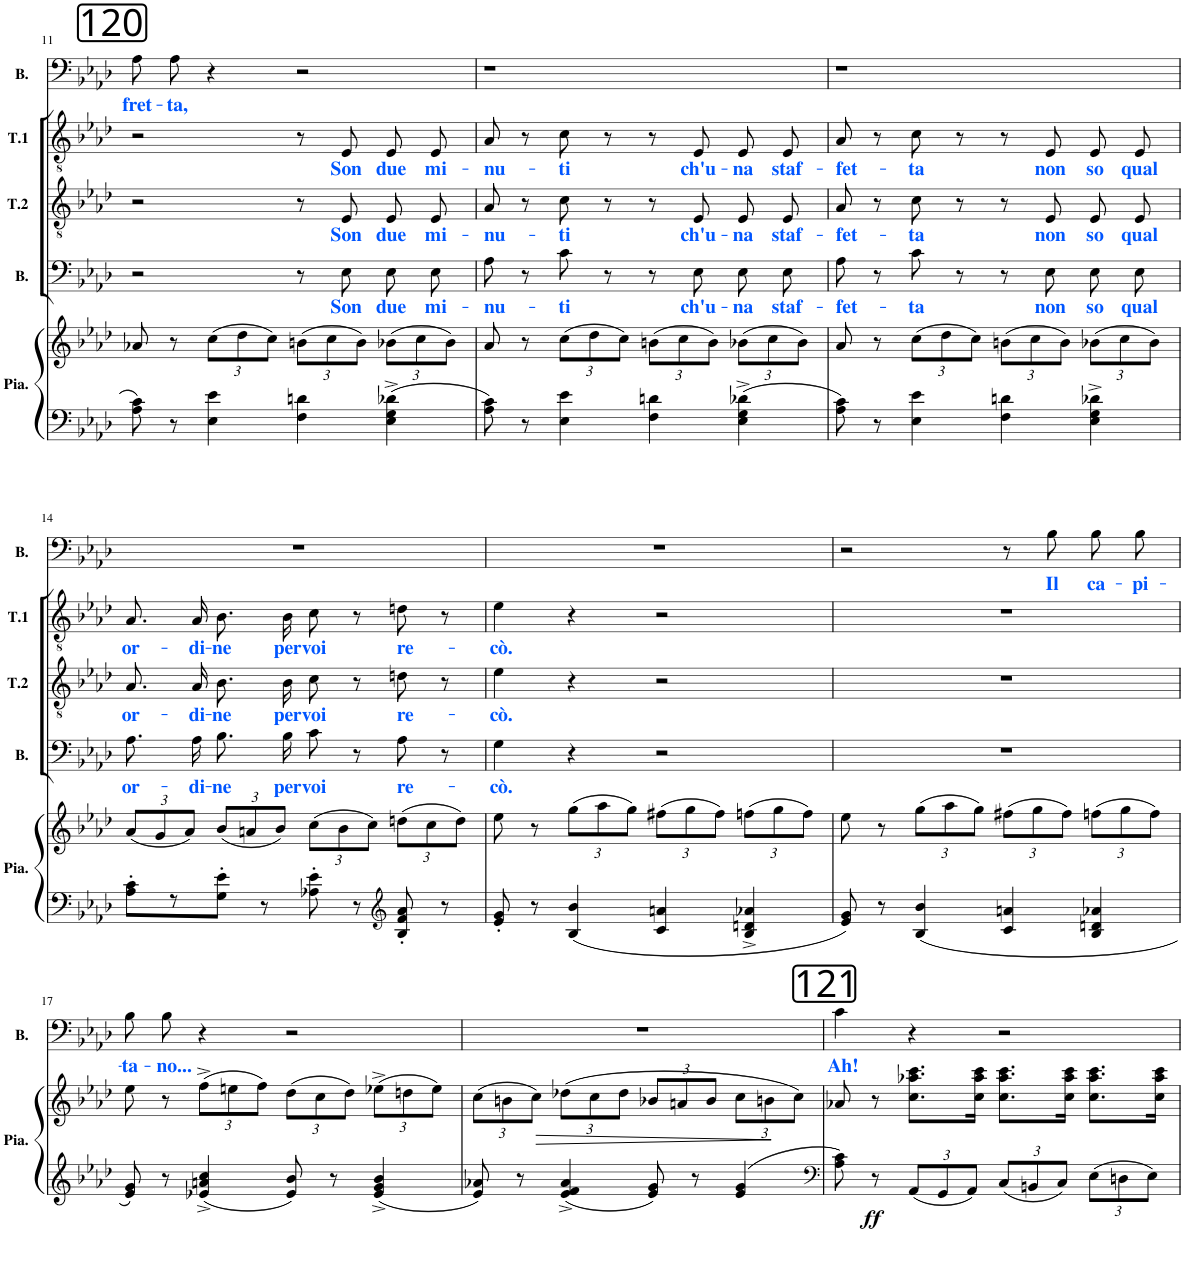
**kern	**kern	**dynam	**kern	**text	**kern	**text	**kern	**text	**kern	**text
*part5	*part5	*part5	*part4	*part4	*part3	*part3	*part2	*part2	*part1	*part1
*staff6	*staff5	*staff5/6	*staff4	*staff4	*staff3	*staff3	*staff2	*staff2	*staff1	*staff1
*I"Piano	*	*	*I"Basse	*	*I"Ténor 2	*	*I"Ténor 1	*	*I"Belcore	*
*I'Pia.	*	*	*I'B.	*	*I'T.2	*	*I'T.1	*	*I'B.	*
!!LO:PB:g=z
*clefF4	*clefG2	*	*clefF4	*	*clefGv2	*	*clefGv2	*	*clefF4	*
*k[b-e-a-d-]	*k[b-e-a-d-]	*	*k[b-e-a-d-]	*	*k[b-e-a-d-]	*	*k[b-e-a-d-]	*	*k[b-e-a-d-]	*
*M4/4	*M4/4	*	*M4/4	*	*M4/4	*	*M4/4	*	*M4/4	*
*met(c)	*met(c)	*	*met(c)	*	*met(c)	*	*met(c)	*	*met(c)	*
=11	=11	=11	=11	=11	=11	=11	=11	=11	=11	=11
!	!	!	!	!	!	!	!	!	!	!LO:LY:b:color=#0055FF
8A-\ 8c\	8a-X/	.	2r	.	2r	.	2r	.	8A-\L	fret-
!	!	!	!	!	!	!	!	!	!	!LO:LY:b:color=#0055FF
8r	8r	.	.	.	.	.	.	.	8A-\J	-ta,
*	*Xbrackettup	*	*	*	*	*	*	*	*	*
4E-\ 4e-\	(12cc\L	.	.	.	.	.	.	.	4r	.
.	12dd-\	.	.	.	.	.	.	.	.	.
.	12cc\J)	.	.	.	.	.	.	.	.	.
4F\ 4dn\	(12bn\L	.	8r	.	8r	.	8r	.	2r	.
.	12cc\	.	.	.	.	.	.	.	.	.
!	!	!	!	!LO:LY:b:color=#0055FF	!	!LO:LY:b:color=#0055FF	!	!LO:LY:b:color=#0055FF	!	!
.	.	.	8E-\	Son	8E-/	Son	8E-/	Son	.	.
.	12b\J)	.	.	.	.	.	.	.	.	.
!	!	!	!	!LO:LY:b:color=#0055FF	!	!LO:LY:b:color=#0055FF	!	!LO:LY:b:color=#0055FF	!	!
4E-\^ 4G\^ 4d-X\^	(12b-X\L	.	8E-\L	due	8E-/L	due	8E-/L	due	.	.
.	12cc\	.	.	.	.	.	.	.	.	.
!	!	!	!	!LO:LY:b:color=#0055FF	!	!LO:LY:b:color=#0055FF	!	!LO:LY:b:color=#0055FF	!	!
.	.	.	8E-\J	mi-	8E-/J	mi-	8E-/J	mi-	.	.
.	12b-\J)	.	.	.	.	.	.	.	.	.
=12	=12	=12	=12	=12	=12	=12	=12	=12	=12	=12
!	!	!	!	!LO:LY:b:color=#0055FF	!	!LO:LY:b:color=#0055FF	!	!LO:LY:b:color=#0055FF	!	!
8A-\ 8c\	8a-/	.	8A-\	-nu-	8A-/	-nu-	8A-/	-nu-	1r	.
8r	8r	.	8r	.	8r	.	8r	.	.	.
!	!	!	!	!LO:LY:b:color=#0055FF	!	!LO:LY:b:color=#0055FF	!	!LO:LY:b:color=#0055FF	!	!
4E-\ 4e-\	(12cc\L	.	8c\	-ti	8c\	-ti	8c\	-ti	.	.
.	12dd-\	.	.	.	.	.	.	.	.	.
.	.	.	8r	.	8r	.	8r	.	.	.
.	12cc\J)	.	.	.	.	.	.	.	.	.
4F\ 4dn\	(12bn\L	.	8r	.	8r	.	8r	.	.	.
.	12cc\	.	.	.	.	.	.	.	.	.
!	!	!	!	!LO:LY:b:color=#0055FF	!	!LO:LY:b:color=#0055FF	!	!LO:LY:b:color=#0055FF	!	!
.	.	.	8E-\	ch'u-	8E-/	ch'u-	8E-/	ch'u-	.	.
.	12b\J)	.	.	.	.	.	.	.	.	.
!	!	!	!	!LO:LY:b:color=#0055FF	!	!LO:LY:b:color=#0055FF	!	!LO:LY:b:color=#0055FF	!	!
4E-\^ 4G\^ 4d-X\^	(12b-X\L	.	8E-\L	-na	8E-/L	-na	8E-/L	-na	.	.
.	12cc\	.	.	.	.	.	.	.	.	.
!	!	!	!	!LO:LY:b:color=#0055FF	!	!LO:LY:b:color=#0055FF	!	!LO:LY:b:color=#0055FF	!	!
.	.	.	8E-\J	staf-	8E-/J	staf-	8E-/J	staf-	.	.
.	12b-\J)	.	.	.	.	.	.	.	.	.
=13	=13	=13	=13	=13	=13	=13	=13	=13	=13	=13
!	!	!	!	!LO:LY:b:color=#0055FF	!	!LO:LY:b:color=#0055FF	!	!LO:LY:b:color=#0055FF	!	!
8A-\ 8c\	8a-/	.	8A-\	-fet-	8A-/	-fet-	8A-/	-fet-	1r	.
8r	8r	.	8r	.	8r	.	8r	.	.	.
!	!	!	!	!LO:LY:b:color=#0055FF	!	!LO:LY:b:color=#0055FF	!	!LO:LY:b:color=#0055FF	!	!
4E-\ 4e-\	(12cc\L	.	8c\	-ta	8c\	-ta	8c\	-ta	.	.
.	12dd-\	.	.	.	.	.	.	.	.	.
.	.	.	8r	.	8r	.	8r	.	.	.
.	12cc\J)	.	.	.	.	.	.	.	.	.
4F\ 4dn\	(12bn\L	.	8r	.	8r	.	8r	.	.	.
.	12cc\	.	.	.	.	.	.	.	.	.
!	!	!	!	!LO:LY:b:color=#0055FF	!	!LO:LY:b:color=#0055FF	!	!LO:LY:b:color=#0055FF	!	!
.	.	.	8E-\	non	8E-/	non	8E-/	non	.	.
.	12b\J)	.	.	.	.	.	.	.	.	.
!	!	!	!	!LO:LY:b:color=#0055FF	!	!LO:LY:b:color=#0055FF	!	!LO:LY:b:color=#0055FF	!	!
4E-\^ 4G\^ 4d-X\^	(12b-X\L	.	8E-\L	so	8E-/L	so	8E-/L	so	.	.
.	12cc\	.	.	.	.	.	.	.	.	.
!	!	!	!	!LO:LY:b:color=#0055FF	!	!LO:LY:b:color=#0055FF	!	!LO:LY:b:color=#0055FF	!	!
.	.	.	8E-\J	qual	8E-/J	qual	8E-/J	qual	.	.
.	12b-\J)	.	.	.	.	.	.	.	.	.
!!LO:LB:g=z
=14	=14	=14	=14	=14	=14	=14	=14	=14	=14	=14
!	!	!	!	!LO:LY:b:color=#0055FF	!	!LO:LY:b:color=#0055FF	!	!LO:LY:b:color=#0055FF	!	!
8A-\' 8c\'L	(12a-/L	.	8.A-\L	or-	8.A-/L	or-	8.A-/L	or-	1r	.
.	12g/	.	.	.	.	.	.	.	.	.
8r	.	.	.	.	.	.	.	.	.	.
.	12a-/J)	.	.	.	.	.	.	.	.	.
!	!	!	!	!LO:LY:b:color=#0055FF	!	!LO:LY:b:color=#0055FF	!	!LO:LY:b:color=#0055FF	!	!
.	.	.	16A-\Jk	-di-	16A-/Jk	-di-	16A-/Jk	-di-	.	.
!	!	!	!	!LO:LY:b:color=#0055FF	!	!LO:LY:b:color=#0055FF	!	!LO:LY:b:color=#0055FF	!	!
8G\' 8e-\'J	(12b-/L	.	8.B-\L	-ne	8.B-\L	-ne	8.B-\L	-ne	.	.
.	12an/	.	.	.	.	.	.	.	.	.
8r	.	.	.	.	.	.	.	.	.	.
.	12b-/J)	.	.	.	.	.	.	.	.	.
!	!	!	!	!LO:LY:b:color=#0055FF	!	!LO:LY:b:color=#0055FF	!	!LO:LY:b:color=#0055FF	!	!
.	.	.	16B-\Jk	per	16B-\Jk	per	16B-\Jk	per	.	.
!	!	!	!	!LO:LY:b:color=#0055FF	!	!LO:LY:b:color=#0055FF	!	!LO:LY:b:color=#0055FF	!	!
8A-X\' 8e-\'	(12cc\L	.	8c\	voi	8c\	voi	8c\	voi	.	.
.	12b-\	.	.	.	.	.	.	.	.	.
8r	.	.	8r	.	8r	.	8r	.	.	.
.	12cc\J)	.	.	.	.	.	.	.	.	.
*clefG2	*	*	*	*	*	*	*	*	*	*
!	!	!	!	!LO:LY:b:color=#0055FF	!	!LO:LY:b:color=#0055FF	!	!LO:LY:b:color=#0055FF	!	!
8B-/' 8f/' 8a-/'	(12ddn\L	.	8A-\	re-	8dn\	re-	8dn\	re-	.	.
.	12cc\	.	.	.	.	.	.	.	.	.
8r	.	.	8r	.	8r	.	8r	.	.	.
.	12dd\J)	.	.	.	.	.	.	.	.	.
=15	=15	=15	=15	=15	=15	=15	=15	=15	=15	=15
!	!	!	!	!LO:LY:b:color=#0055FF	!	!LO:LY:b:color=#0055FF	!	!LO:LY:b:color=#0055FF	!	!
8e-/' 8g/'	8ee-\	.	4G\	-cò.	4e-\	-cò.	4e-\	-cò.	1r	.
8r	8r	.	.	.	.	.	.	.	.	.
4B-/ 4b-/	(12gg\L	.	4r	.	4r	.	4r	.	.	.
.	12aa-\	.	.	.	.	.	.	.	.	.
.	12gg\J)	.	.	.	.	.	.	.	.	.
4c/ 4an/	(12ff#X\L	.	2r	.	2r	.	2r	.	.	.
.	12gg\	.	.	.	.	.	.	.	.	.
.	12ff#\J)	.	.	.	.	.	.	.	.	.
4B-/^ 4dn/^ 4a-X/^	(12ffn\L	.	.	.	.	.	.	.	.	.
.	12gg\	.	.	.	.	.	.	.	.	.
.	12ff\J)	.	.	.	.	.	.	.	.	.
=16	=16	=16	=16	=16	=16	=16	=16	=16	=16	=16
8e-/ 8g/	8ee-\	.	1r	.	1r	.	1r	.	2r	.
8r	8r	.	.	.	.	.	.	.	.	.
4B-/ 4b-/	(12gg\L	.	.	.	.	.	.	.	.	.
.	12aa-\	.	.	.	.	.	.	.	.	.
.	12gg\J)	.	.	.	.	.	.	.	.	.
4c/ 4an/	(12ff#X\L	.	.	.	.	.	.	.	8r	.
.	12gg\	.	.	.	.	.	.	.	.	.
!	!	!	!	!	!	!	!	!	!	!LO:LY:b:color=#0055FF
.	.	.	.	.	.	.	.	.	8B-\	Il
.	12ff#\J)	.	.	.	.	.	.	.	.	.
!	!	!	!	!	!	!	!	!	!	!LO:LY:b:color=#0055FF
4B-/ 4dn/ 4a-X/	(12ffn\L	.	.	.	.	.	.	.	8B-\L	ca-
.	12gg\	.	.	.	.	.	.	.	.	.
!	!	!	!	!	!	!	!	!	!	!LO:LY:b:color=#0055FF
.	.	.	.	.	.	.	.	.	8B-\J	-pi-
.	12ff\J)	.	.	.	.	.	.	.	.	.
!!LO:LB:g=z
=17	=17	=17	=17	=17	=17	=17	=17	=17	=17	=17
!	!	!	!	!	!	!	!	!	!	!LO:LY:b:color=#0055FF
8e-/ 8g/	8ee-\	.	1r	.	1r	.	1r	.	8B-\L	-ta-
!	!	!	!	!	!	!	!	!	!	!LO:LY:b:color=#0055FF
8r	8r	.	.	.	.	.	.	.	8B-\J	-no...
4e-X/^ 4an/^ 4cc/^	(12ff^\L	.	.	.	.	.	.	.	4r	.
.	12een\	.	.	.	.	.	.	.	.	.
.	12ff\J)	.	.	.	.	.	.	.	.	.
8e-/ 8b-/	(12dd-\L	.	.	.	.	.	.	.	2r	.
.	12cc\	.	.	.	.	.	.	.	.	.
8r	.	.	.	.	.	.	.	.	.	.
.	12dd-\J)	.	.	.	.	.	.	.	.	.
4e-/^ 4g/^ 4b-/^	(12ee-X^\L	.	.	.	.	.	.	.	.	.
.	12ddn\	.	.	.	.	.	.	.	.	.
.	12ee-\J)	.	.	.	.	.	.	.	.	.
=18	=18	=18	=18	=18	=18	=18	=18	=18	=18	=18
8e-/ 8a-X/	(12cc\L	.	1r	.	1r	.	1r	.	1r	.
.	12bn\	.	.	.	.	.	.	.	.	.
8r	.	.	.	.	.	.	.	.	.	.
!	!	!LO:HP:b	!	!	!	!	!	!	!	!
.	12cc\J)	>	.	.	.	.	.	.	.	.
4e-/^ 4f/^ 4a-/^	(12dd-X\L	.	.	.	.	.	.	.	.	.
.	12cc\	.	.	.	.	.	.	.	.	.
.	12dd-\J	.	.	.	.	.	.	.	.	.
8e-/ 8g/	12b-X/L	.	.	.	.	.	.	.	.	.
.	12an/	]	.	.	.	.	.	.	.	.
8r	.	.	.	.	.	.	.	.	.	.
.	12b-/J	.	.	.	.	.	.	.	.	.
4e-/ 4g/	12cc\L	.	.	.	.	.	.	.	.	.
.	12bn\	.	.	.	.	.	.	.	.	.
.	12cc\J)	.	.	.	.	.	.	.	.	.
=19	=19	=19	=19	=19	=19	=19	=19	=19	=19	=19
*clefF4	*	*	*	*	*	*	*	*	*	*
!	!	!	!	!	!	!	!	!	!	!LO:LY:b:color=#0055FF
8A-\ 8c\	8a-X/	.	1r	.	1r	.	1r	.	4c\	Ah!
!	!	!LO:DY:b=2	!	!	!	!	!	!	!	!
8r	8r	ff	.	.	.	.	.	.	.	.
*Xbrackettup	*	*	*	*	*	*	*	*	*	*
12AA-/L	8.cc\ 8.aa-X\ 8.ccc\L	.	.	.	.	.	.	.	4r	.
12GG/	.	.	.	.	.	.	.	.	.	.
12AA-/J	.	.	.	.	.	.	.	.	.	.
.	16cc\ 16aa-\ 16ccc\Jk	.	.	.	.	.	.	.	.	.
12C/L	8.cc\ 8.aa-\ 8.ccc\L	.	.	.	.	.	.	.	2r	.
12BBn/	.	.	.	.	.	.	.	.	.	.
12C/J	.	.	.	.	.	.	.	.	.	.
.	16cc\ 16aa-\ 16ccc\Jk	.	.	.	.	.	.	.	.	.
12E-\L	8.cc\ 8.aa-\ 8.ccc\L	.	.	.	.	.	.	.	.	.
12Dn\	.	.	.	.	.	.	.	.	.	.
12E-\J	.	.	.	.	.	.	.	.	.	.
.	16cc\ 16aa-\ 16ccc\Jk	.	.	.	.	.	.	.	.	.
=	=	=	=	=	=	=	=	=	=	=
*-	*-	*-	*-	*-	*-	*-	*-	*-	*-	*-
